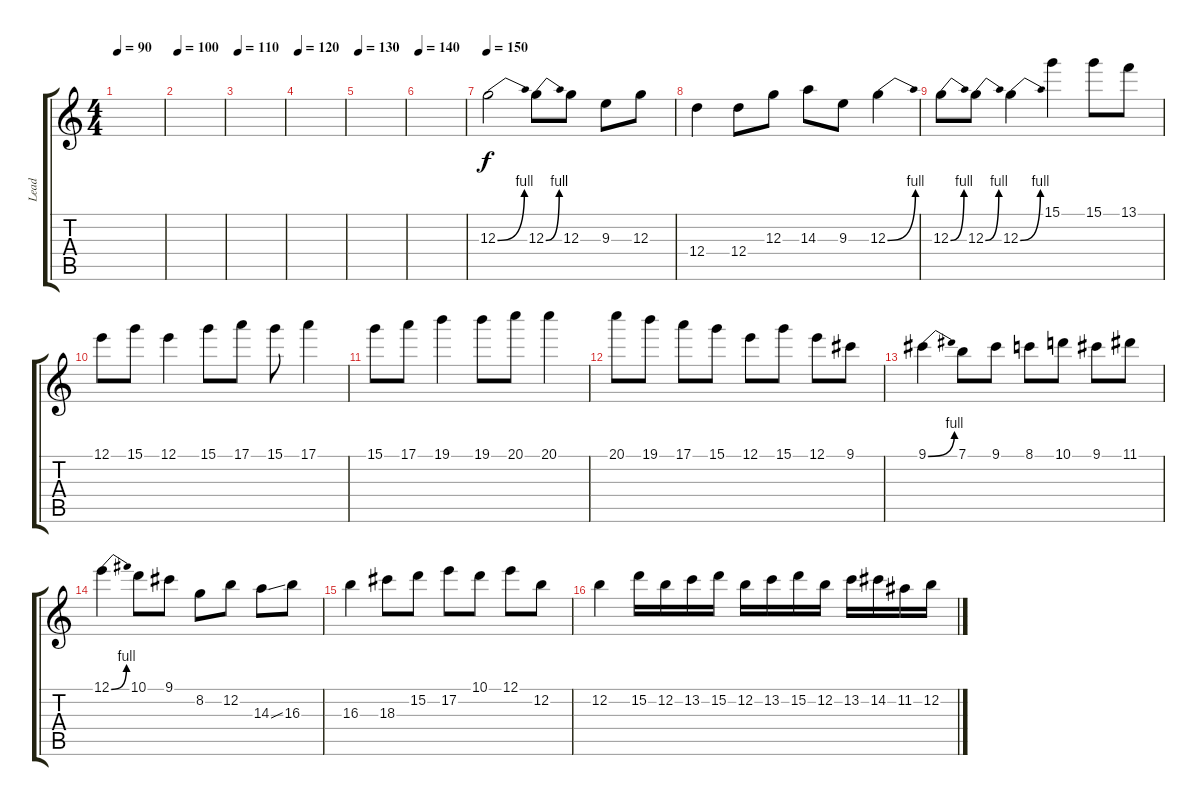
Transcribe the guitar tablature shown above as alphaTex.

\track ("Lead" "Lead") {instrument distortionguitar}
\staff {score tabs}
\tuning (E4 B3 G3 D3 A2 E2) {hide}
\ts (4 4)
\tempo 90
\clef g2
\ks c
|
\tempo 100
|
\tempo 110
|
\tempo 120
|
\tempo 130
|
\tempo 140
|
\tempo 150
12.3{be (bend 0 0 60 4)}.2 12.3{be (bend 0 0 60 4)}.8 12.3.8 9.3.8 12.3.8 |
12.4.4 12.4.8 12.3.8 14.3.8 9.3.8 12.3{be (bend 0 0 60 4)}.4 |
12.3{be (bend 0 0 60 4)}.8 12.3{be (bend 0 0 60 4)}.8 12.3{be (bend 0 0 60 4)}.4 15.1.4 15.1.8 13.1.8 |
12.1.8 15.1.8 12.1.4 15.1.8 17.1.8 15.1.8 17.1.4 |
15.1.8 17.1.8 19.1.4 19.1.8 20.1.8 20.1.4 |
20.1.8 19.1.8 17.1.8 15.1.8 12.1.8 15.1.8 12.1.8 9.1.8 |
9.1{be (bend 0 0 60 4)}.4 7.1.8 9.1.8 8.1.8 10.1.8 9.1.8 11.1.8 |
12.1{be (bend 0 0 60 4)}.4 10.1.8 9.1.8 8.2.8 12.2.8 14.3{ss}.8 16.3.8 |
16.3.4 18.3.8 15.2.8 17.2.8 10.1.8 12.1.8 12.2.8 |
12.2.4 15.2.16 12.2.16 13.2.16 15.2.16 12.2.16 13.2.16 15.2.16 12.2.16 13.2.16 14.2.16 11.2.16 12.2.16
